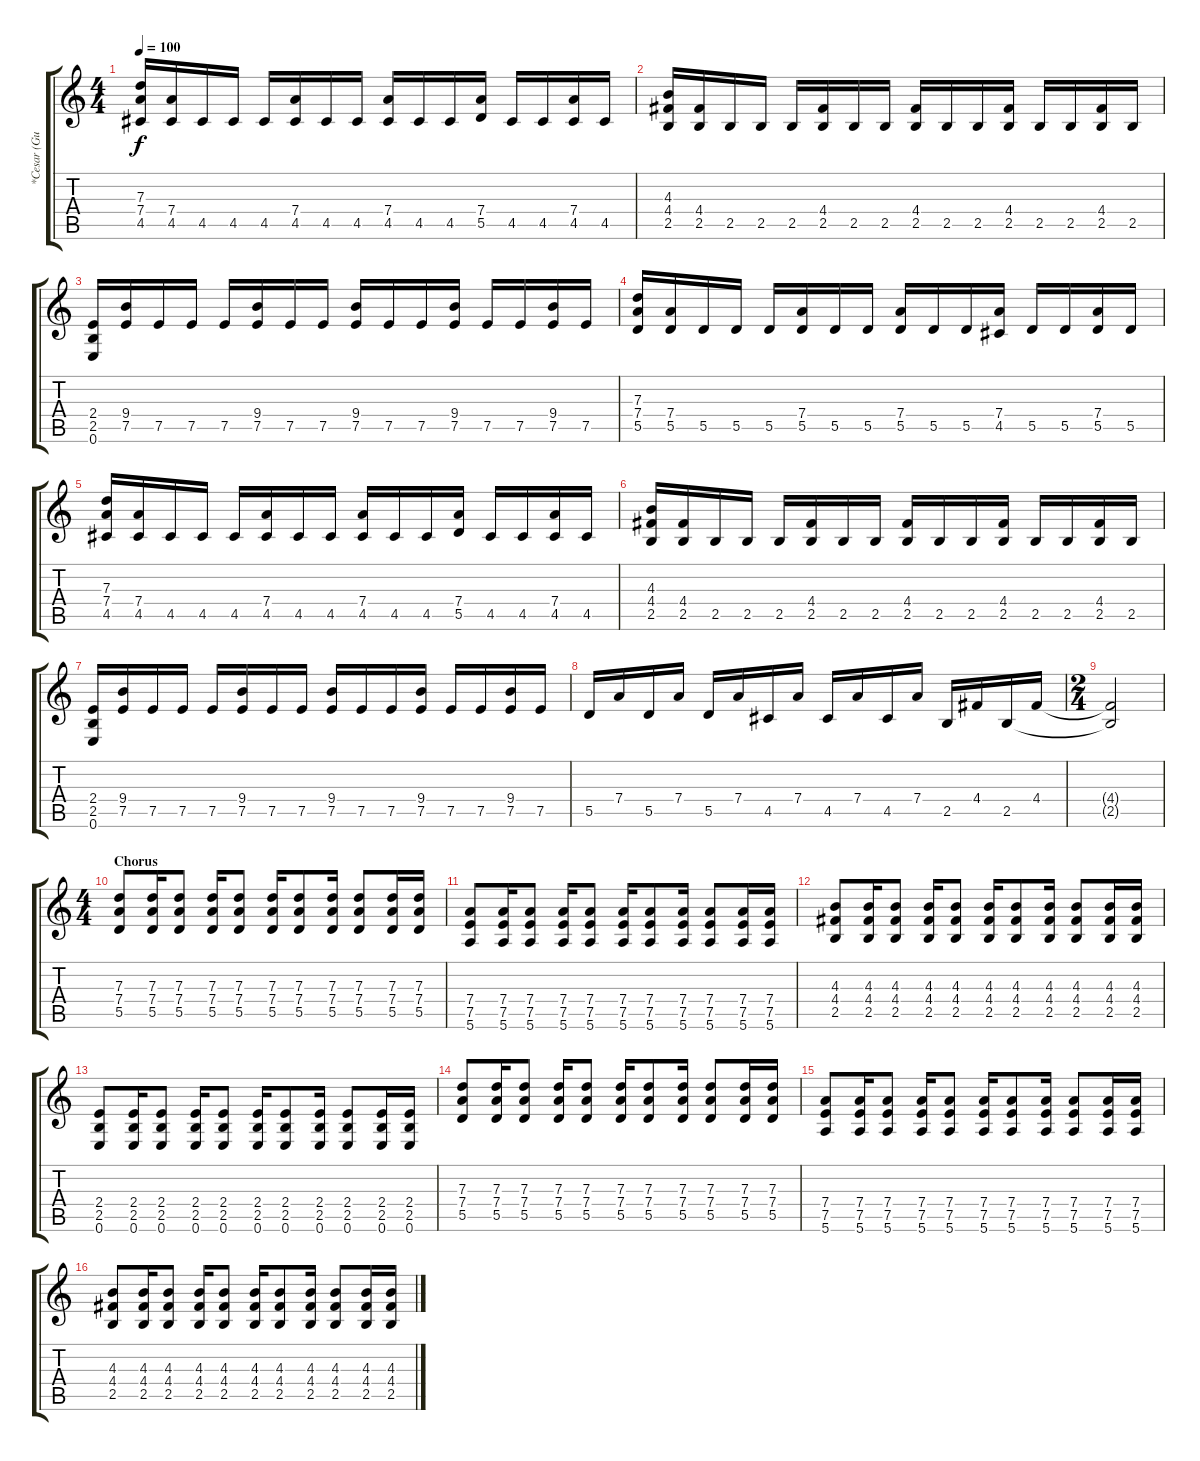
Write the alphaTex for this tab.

\track ("*Cesar (Guitar I)" "*Cesar (Gu") {instrument distortionguitar}
\staff {score tabs}
\tuning (E4 B3 G3 D3 A2 E2) {hide}
\ts (4 4)
\tempo 100
\clef g2
\ks c
(7.3 7.4 4.5).16{dy f} (7.4 4.5).16 4.5.16 4.5.16 4.5.16 (7.4 4.5).16 4.5.16 4.5.16 (7.4 4.5).16 4.5.16 4.5.16 (7.4 5.5).16 4.5.16 4.5.16 (7.4 4.5).16 4.5.16 |
(4.3 4.4 2.5).16 (4.4 2.5).16 2.5.16 2.5.16 2.5.16 (4.4 2.5).16 2.5.16 2.5.16 (4.4 2.5).16 2.5.16 2.5.16 (4.4 2.5).16 2.5.16 2.5.16 (4.4 2.5).16 2.5.16 |
(2.4 2.5 0.6).16 (9.4 7.5).16 7.5.16 7.5.16 7.5.16 (9.4 7.5).16 7.5.16 7.5.16 (9.4 7.5).16 7.5.16 7.5.16 (9.4 7.5).16 7.5.16 7.5.16 (9.4 7.5).16 7.5.16 |
(7.3 7.4 5.5).16 (7.4 5.5).16 5.5.16 5.5.16 5.5.16 (7.4 5.5).16 5.5.16 5.5.16 (7.4 5.5).16 5.5.16 5.5.16 (7.4 4.5).16 5.5.16 5.5.16 (7.4 5.5).16 5.5.16 |
(7.3 7.4 4.5).16 (7.4 4.5).16 4.5.16 4.5.16 4.5.16 (7.4 4.5).16 4.5.16 4.5.16 (7.4 4.5).16 4.5.16 4.5.16 (7.4 5.5).16 4.5.16 4.5.16 (7.4 4.5).16 4.5.16 |
(4.3 4.4 2.5).16 (4.4 2.5).16 2.5.16 2.5.16 2.5.16 (4.4 2.5).16 2.5.16 2.5.16 (4.4 2.5).16 2.5.16 2.5.16 (4.4 2.5).16 2.5.16 2.5.16 (4.4 2.5).16 2.5.16 |
(2.4 2.5 0.6).16 (9.4 7.5).16 7.5.16 7.5.16 7.5.16 (9.4 7.5).16 7.5.16 7.5.16 (9.4 7.5).16 7.5.16 7.5.16 (9.4 7.5).16 7.5.16 7.5.16 (9.4 7.5).16 7.5.16 |
5.5.16 7.4.16 5.5.16 7.4.16 5.5.16 7.4.16 4.5.16 7.4.16 4.5.16 7.4.16 4.5.16 7.4.16 2.5.16 4.4.16 2.5.16 4.4.16 |
\ts (2 4)
(4.4{t} 2.5{t}).2 |
\ts (4 4)
\section ("" "Chorus")
(7.3 7.4 5.5).8 (7.3 7.4 5.5).16 (7.3 7.4 5.5).8 (7.3 7.4 5.5).16 (7.3 7.4 5.5).8 (7.3 7.4 5.5).16 (7.3 7.4 5.5).8 (7.3 7.4 5.5).16 (7.3 7.4 5.5).8 (7.3 7.4 5.5).16 (7.3 7.4 5.5).16 |
(7.4 7.5 5.6).8 (7.4 7.5 5.6).16 (7.4 7.5 5.6).8 (7.4 7.5 5.6).16 (7.4 7.5 5.6).8 (7.4 7.5 5.6).16 (7.4 7.5 5.6).8 (7.4 7.5 5.6).16 (7.4 7.5 5.6).8 (7.4 7.5 5.6).16 (7.4 7.5 5.6).16 |
(4.3 4.4 2.5).8 (4.3 4.4 2.5).16 (4.3 4.4 2.5).8 (4.3 4.4 2.5).16 (4.3 4.4 2.5).8 (4.3 4.4 2.5).16 (4.3 4.4 2.5).8 (4.3 4.4 2.5).16 (4.3 4.4 2.5).8 (4.3 4.4 2.5).16 (4.3 4.4 2.5).16 |
(2.4 2.5 0.6).8 (2.4 2.5 0.6).16 (2.4 2.5 0.6).8 (2.4 2.5 0.6).16 (2.4 2.5 0.6).8 (2.4 2.5 0.6).16 (2.4 2.5 0.6).8 (2.4 2.5 0.6).16 (2.4 2.5 0.6).8 (2.4 2.5 0.6).16 (2.4 2.5 0.6).16 |
(7.3 7.4 5.5).8 (7.3 7.4 5.5).16 (7.3 7.4 5.5).8 (7.3 7.4 5.5).16 (7.3 7.4 5.5).8 (7.3 7.4 5.5).16 (7.3 7.4 5.5).8 (7.3 7.4 5.5).16 (7.3 7.4 5.5).8 (7.3 7.4 5.5).16 (7.3 7.4 5.5).16 |
(7.4 7.5 5.6).8 (7.4 7.5 5.6).16 (7.4 7.5 5.6).8 (7.4 7.5 5.6).16 (7.4 7.5 5.6).8 (7.4 7.5 5.6).16 (7.4 7.5 5.6).8 (7.4 7.5 5.6).16 (7.4 7.5 5.6).8 (7.4 7.5 5.6).16 (7.4 7.5 5.6).16 |
(4.3 4.4 2.5).8 (4.3 4.4 2.5).16 (4.3 4.4 2.5).8 (4.3 4.4 2.5).16 (4.3 4.4 2.5).8 (4.3 4.4 2.5).16 (4.3 4.4 2.5).8 (4.3 4.4 2.5).16 (4.3 4.4 2.5).8 (4.3 4.4 2.5).16 (4.3 4.4 2.5).16
